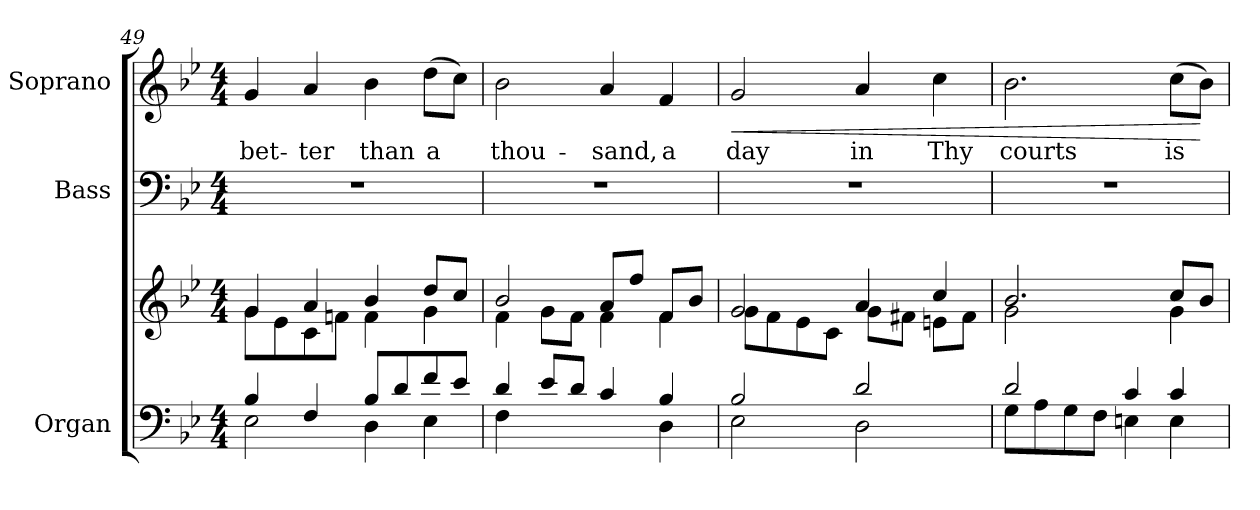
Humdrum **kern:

**kern	**kern	**kern	**kern	**text	**dynam
*part3	*part3	*part2	*part1	*part1	*part1
*staff4	*staff3	*staff2	*staff1	*staff1	*staff1
*I"Organ	*	*I"Bass	*I"Soprano	*	*
*I'Org.	*	*I'B.	*I'S.	*	*
*clefF4	*clefG2	*clefF4	*clefG2	*	*
*k[b-e-]	*k[b-e-]	*k[b-e-]	*k[b-e-]	*	*
*B-:	*B-:	*B-:	*B-:	*	*
*M4/4	*M4/4	*M4/4	*M4/4	*	*
=49	=49	=49	=49	=49	=49
*^	*^	*	*	*	*
!	!	!	!	!	!	!LO:LY:b:color=#000000	!
4B-i/	2E-i\	4gi/	8gi\L	1r	4gi/	bet-	.
.	.	.	8e-i\	.	.	.	.
!	!	!	!	!	!	!LO:LY:b:color=#000000	!
4Fi/	.	4ai/	8ci\	.	4ai/	-ter	.
.	.	.	8fni\J	.	.	.	.
!	!	!	!	!	!	!LO:LY:b:color=#000000	!
8B-i/L	4Di\	4b-i/	4fi\	.	4b-i\	than	.
8di/	.	.	.	.	.	.	.
!	!	!	!	!	!	!LO:LY:b:color=#000000	!
8fi/	4E-i\	8ddi/L	4gi\	.	(8ddi\L	a	.
8e-i/J	.	8cci/J	.	.	8cci\J)	.	.
=50	=50	=50	=50	=50	=50	=50	=50
!	!	!	!	!	!	!LO:LY:b:color=#000000	!
4di/	4Fi\	2b-i/	4fi\	1r	2b-i\	thou-	.
8e-i/L	2ryy	.	8gi\L	.	.	.	.
8di/J	.	.	8fi\J	.	.	.	.
!	!	!	!	!	!	!LO:LY:b:color=#000000	!
4ci/	.	8ai/L	4fi\	.	4ai/	-sand,	.
.	.	8ffi/J	.	.	.	.	.
!	!	!	!	!	!	!LO:LY:b:color=#000000	!
4B-i/	4Di\	8fi/L	4fi\	.	4fi/	a	.
.	.	8b-i/J	.	.	.	.	.
=51	=51	=51	=51	=51	=51	=51	=51
!	!	!	!	!	!	!LO:LY:b:color=#000000	!LO:HP:b
2B-i/	2E-i\	2gi/	8gi\L	1r	2gi/	day	<
.	.	.	8fi\	.	.	.	.
.	.	.	8e-i\	.	.	.	.
.	.	.	8ci\J	.	.	.	.
!	!	!	!	!	!	!LO:LY:b:color=#000000	!
2di/	2Di\	4ai/	8gi\L	.	4ai/	in	.
.	.	.	8f#Xi\J	.	.	.	.
!	!	!	!	!	!	!LO:LY:b:color=#000000	!
.	.	4cci/	8eni\L	.	4cci\	Thy	.
.	.	.	8f#i\J	.	.	.	.
=52	=52	=52	=52	=52	=52	=52	=52
!	!	!	!	!	!	!LO:LY:b:color=#000000	!
2di/	8Gi\L	2.b-i/	2gi\	1r	2.b-i\	courts	.
.	8Ai\	.	.	.	.	.	.
.	8Gi\	.	.	.	.	.	.
.	8Fi\J	.	.	.	.	.	.
4ci/	4Eni\	.	4ryy	.	.	.	.
!	!	!	!	!	!	!LO:LY:b:color=#000000	!
4ci/	4Ei\	8cci/L	4gi\	.	(8cci\L	is	.
.	.	8b-i/J	.	.	8b-i\J)	.	[
*v	*v	*	*	*	*	*	*
*	*v	*v	*	*	*	*
=	=	=	=	=	=
*-	*-	*-	*-	*-	*-
